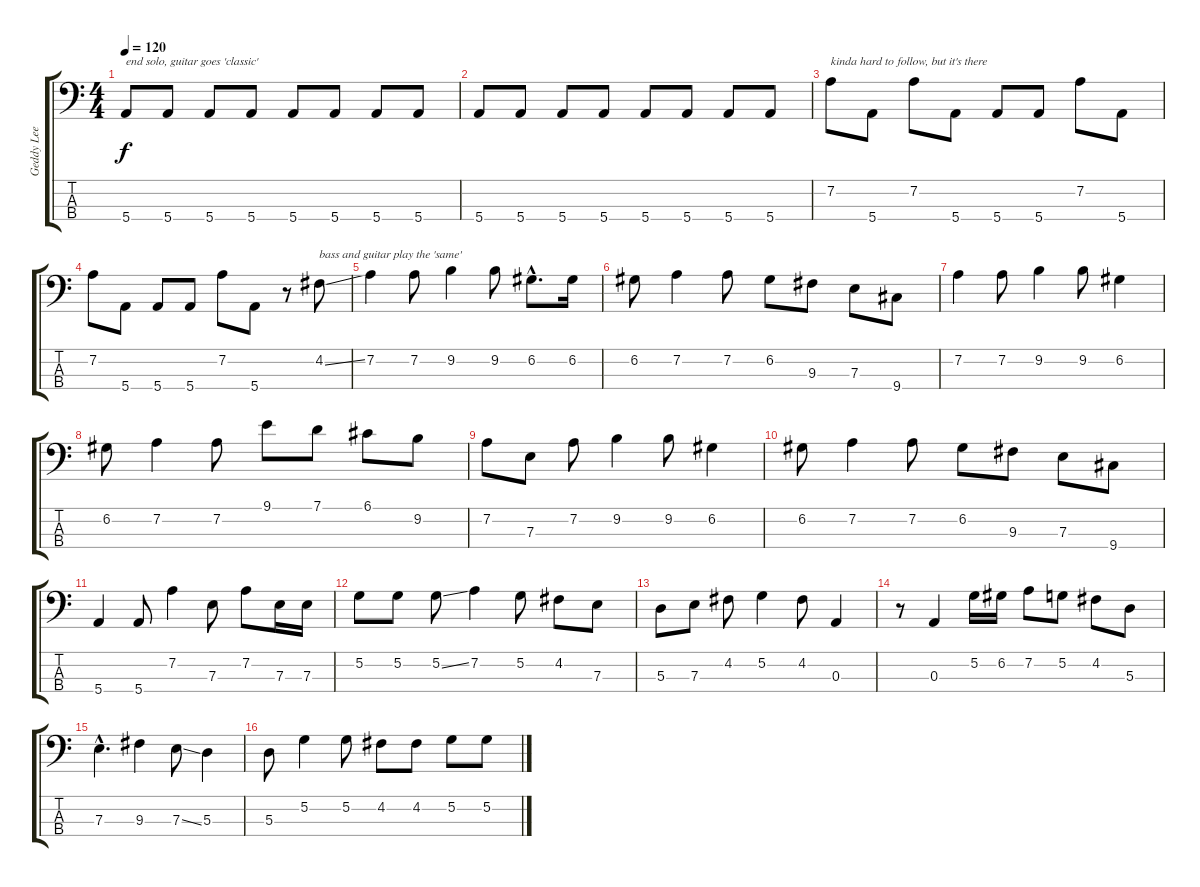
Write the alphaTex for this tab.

\track ("Geddy Lee" "Geddy Lee") {instrument electricbassfinger}
\staff {score tabs}
\tuning (G2 D2 A1 E1) {hide}
\ts (4 4)
\tempo 120
\clef f4
\ks c
5.4.8{txt "end solo, guitar goes 'classic'" dy f} 5.4.8 5.4.8 5.4.8 5.4.8 5.4.8 5.4.8 5.4.8 |
5.4.8 5.4.8 5.4.8 5.4.8 5.4.8 5.4.8 5.4.8 5.4.8 |
7.2.8{txt "kinda hard to follow, but it's there"} 5.4.8 7.2.8 5.4.8 5.4.8 5.4.8 7.2.8 5.4.8 |
7.2.8 5.4.8 5.4.8 5.4.8 7.2.8 5.4.8 r.8 4.2{ss}.8{txt "bass and guitar play the 'same'"} |
7.2.4 7.2.8 9.2.4 9.2.8 6.2{hac}.8{d} 6.2.16 |
6.2.8 7.2.4 7.2.8 6.2.8 9.3.8 7.3.8 9.4.8 |
7.2.4 7.2.8 9.2.4 9.2.8 6.2.4 |
6.2.8 7.2.4 7.2.8 9.1.8 7.1.8 6.1.8 9.2.8 |
7.2.8 7.3.8 7.2.8 9.2.4 9.2.8 6.2.4 |
6.2.8 7.2.4 7.2.8 6.2.8 9.3.8 7.3.8 9.4.8 |
5.4.4 5.4.8 7.2.4 7.3.8 7.2.8 7.3.16 7.3.16 |
5.2.8 5.2.8 5.2{ss}.8 7.2.4 5.2.8 4.2.8 7.3.8 |
5.3.8 7.3.8 4.2.8 5.2.4 4.2.8 0.3.4 |
r.8 0.3.4 5.2.16 6.2.16 7.2.8 5.2.8 4.2.8 5.3.8 |
7.3{hac}.4{d} 9.3.4 7.3{ss}.8 5.3.4 |
5.3.8 5.2.4 5.2.8 4.2.8 4.2.8 5.2.8 5.2.8
